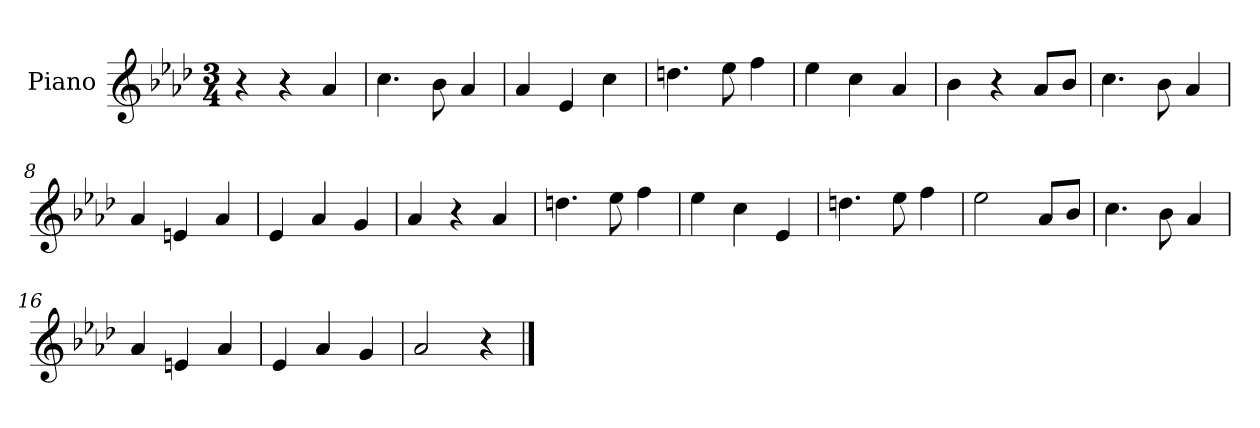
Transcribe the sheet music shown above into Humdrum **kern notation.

**kern
*part1
*staff1
*I"Piano
*I'Pno.
*clefG2
*k[b-e-a-d-]
*M3/4
*MM120
=1
4r
4r
4a-/
=2
4.cc\
8b-\
4a-/
=3
4a-/
4e-/
4cc\
=4
4.ddn\
8ee-\
4ff\
=5
4ee-\
4cc\
4a-/
=6
4b-\
4r
8a-/L
8b-/J
=7
4.cc\
8b-\
4a-/
=8
4a-/
4en/
4a-/
=9
4e-/
4a-/
4g/
=10
4a-/
4r
4a-/
=11
4.ddn\
8ee-\
4ff\
!!LO:LB:g=z
=12
4ee-\
4cc\
4e-/
=13
4.ddn\
8ee-\
4ff\
=14
2ee-\
8a-/L
8b-/J
=15
4.cc\
8b-\
4a-/
=16
4a-/
4en/
4a-/
=17
4e-/
4a-/
4g/
=18
2a-/
4r
==
*-
